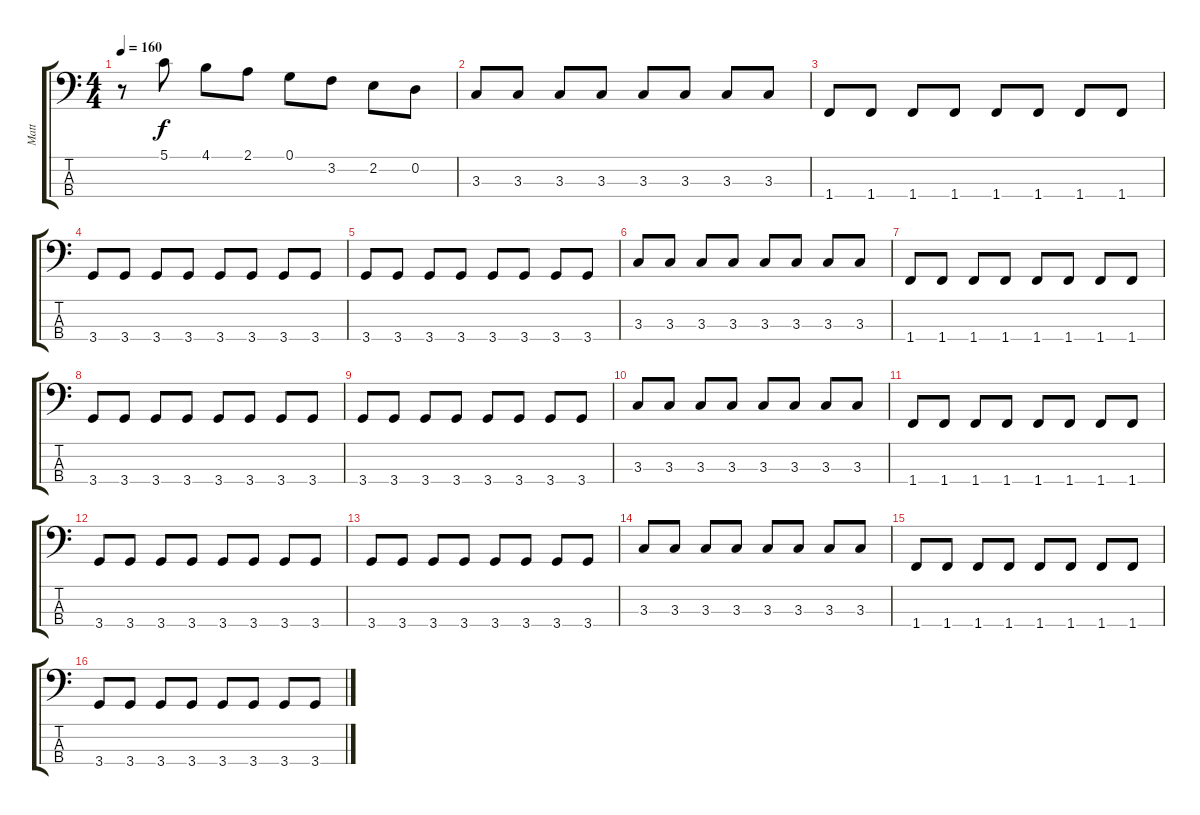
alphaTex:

\track ("Matt" "Matt") {instrument electricbasspick}
\staff {score tabs}
\tuning (G2 D2 A1 E1) {hide}
\ts (4 4)
\tempo 160
\clef f4
\ks c
r.8{dy f} 5.1.8 4.1.8 2.1.8 0.1.8 3.2.8 2.2.8 0.2.8 |
3.3.8 3.3.8 3.3.8 3.3.8 3.3.8 3.3.8 3.3.8 3.3.8 |
1.4.8 1.4.8 1.4.8 1.4.8 1.4.8 1.4.8 1.4.8 1.4.8 |
3.4.8 3.4.8 3.4.8 3.4.8 3.4.8 3.4.8 3.4.8 3.4.8 |
3.4.8 3.4.8 3.4.8 3.4.8 3.4.8 3.4.8 3.4.8 3.4.8 |
3.3.8 3.3.8 3.3.8 3.3.8 3.3.8 3.3.8 3.3.8 3.3.8 |
1.4.8 1.4.8 1.4.8 1.4.8 1.4.8 1.4.8 1.4.8 1.4.8 |
3.4.8 3.4.8 3.4.8 3.4.8 3.4.8 3.4.8 3.4.8 3.4.8 |
3.4.8 3.4.8 3.4.8 3.4.8 3.4.8 3.4.8 3.4.8 3.4.8 |
3.3.8 3.3.8 3.3.8 3.3.8 3.3.8 3.3.8 3.3.8 3.3.8 |
1.4.8 1.4.8 1.4.8 1.4.8 1.4.8 1.4.8 1.4.8 1.4.8 |
3.4.8 3.4.8 3.4.8 3.4.8 3.4.8 3.4.8 3.4.8 3.4.8 |
3.4.8 3.4.8 3.4.8 3.4.8 3.4.8 3.4.8 3.4.8 3.4.8 |
3.3.8 3.3.8 3.3.8 3.3.8 3.3.8 3.3.8 3.3.8 3.3.8 |
1.4.8 1.4.8 1.4.8 1.4.8 1.4.8 1.4.8 1.4.8 1.4.8 |
3.4.8 3.4.8 3.4.8 3.4.8 3.4.8 3.4.8 3.4.8 3.4.8
